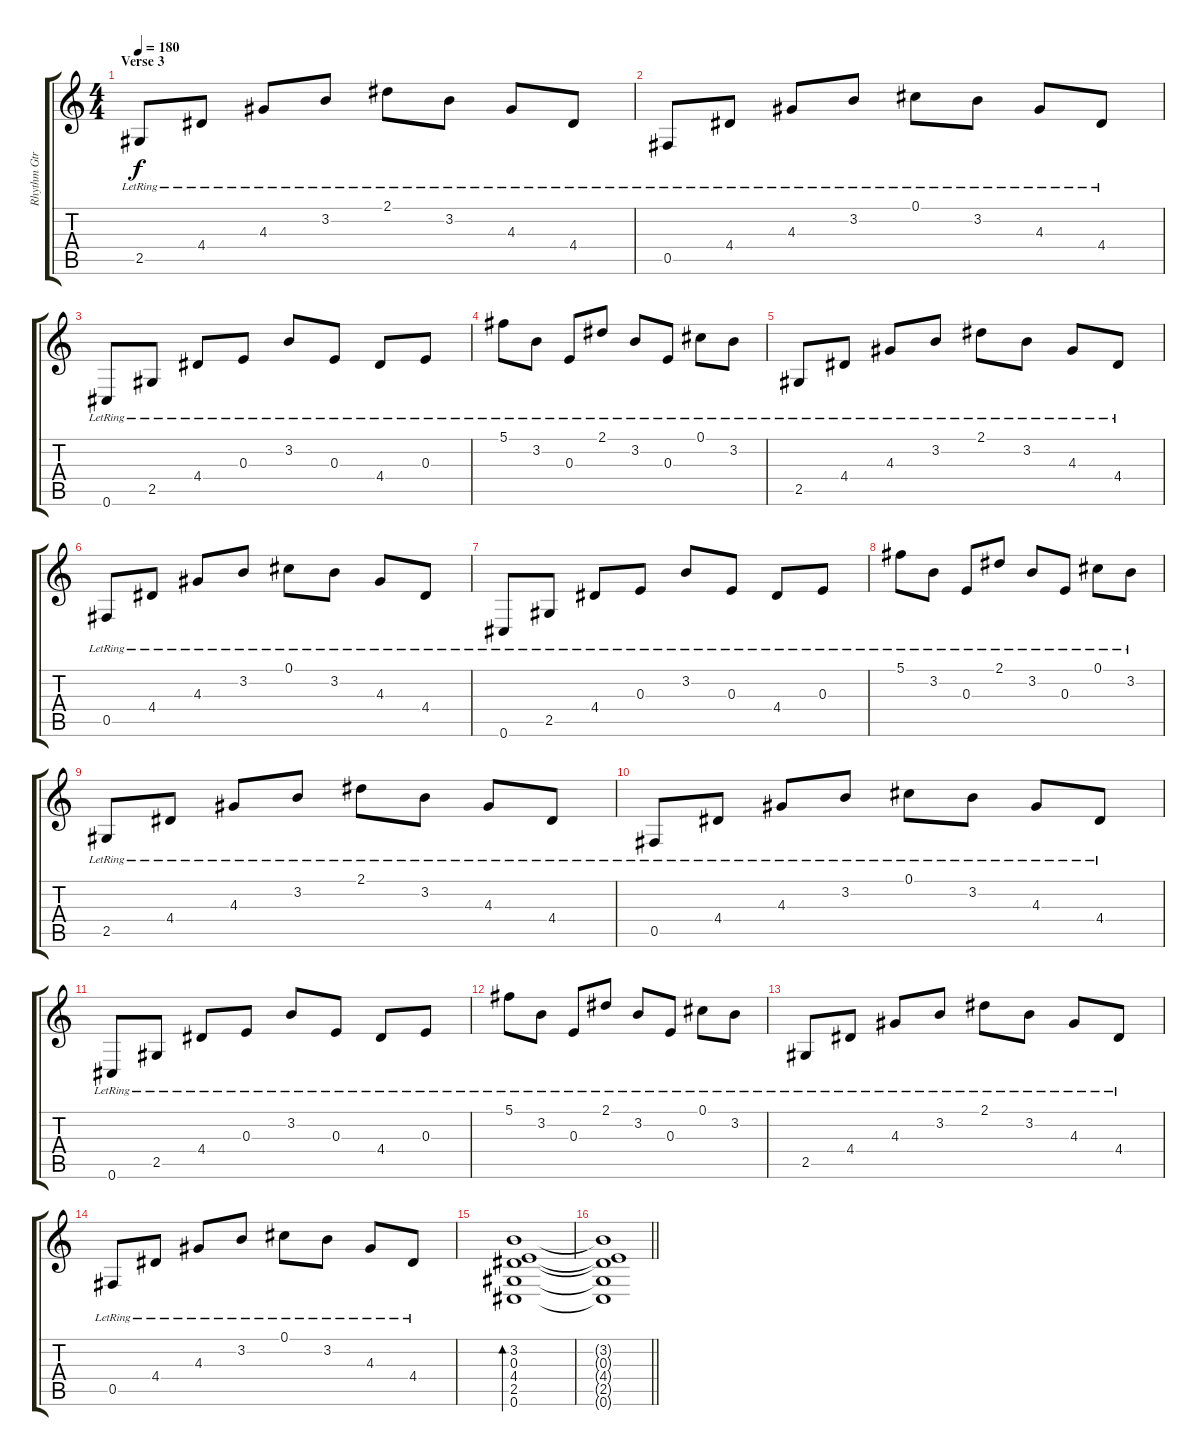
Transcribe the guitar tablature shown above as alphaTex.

\track ("Rhythm Gtr" "Rhythm Gtr") {instrument acousticguitarsteel}
\staff {score tabs}
\tuning (Db4 Ab3 E3 B2 Gb2 Db2) {hide}
\ts (4 4)
\section ("" "Verse 3")
\tempo 180
\clef g2
\ks c
2.5{lr}.8{dy f} 4.4{lr}.8 4.3{lr}.8 3.2{lr}.8 2.1{lr}.8 3.2{lr}.8 4.3{lr}.8 4.4{lr}.8 |
0.5{lr}.8 4.4{lr}.8 4.3{lr}.8 3.2{lr}.8 0.1{lr}.8 3.2{lr}.8 4.3{lr}.8 4.4{lr}.8 |
0.6{lr}.8 2.5{lr}.8 4.4{lr}.8 0.3{lr}.8 3.2{lr}.8 0.3{lr}.8 4.4{lr}.8 0.3{lr}.8 |
5.1{lr}.8 3.2{lr}.8 0.3{lr}.8 2.1{lr}.8 3.2{lr}.8 0.3{lr}.8 0.1{lr}.8 3.2{lr}.8 |
2.5{lr}.8 4.4{lr}.8 4.3{lr}.8 3.2{lr}.8 2.1{lr}.8 3.2{lr}.8 4.3{lr}.8 4.4{lr}.8 |
0.5{lr}.8 4.4{lr}.8 4.3{lr}.8 3.2{lr}.8 0.1{lr}.8 3.2{lr}.8 4.3{lr}.8 4.4{lr}.8 |
0.6{lr}.8 2.5{lr}.8 4.4{lr}.8 0.3{lr}.8 3.2{lr}.8 0.3{lr}.8 4.4{lr}.8 0.3{lr}.8 |
5.1{lr}.8 3.2{lr}.8 0.3{lr}.8 2.1{lr}.8 3.2{lr}.8 0.3{lr}.8 0.1{lr}.8 3.2{lr}.8 |
2.5{lr}.8 4.4{lr}.8 4.3{lr}.8 3.2{lr}.8 2.1{lr}.8 3.2{lr}.8 4.3{lr}.8 4.4{lr}.8 |
0.5{lr}.8 4.4{lr}.8 4.3{lr}.8 3.2{lr}.8 0.1{lr}.8 3.2{lr}.8 4.3{lr}.8 4.4{lr}.8 |
0.6{lr}.8 2.5{lr}.8 4.4{lr}.8 0.3{lr}.8 3.2{lr}.8 0.3{lr}.8 4.4{lr}.8 0.3{lr}.8 |
5.1{lr}.8 3.2{lr}.8 0.3{lr}.8 2.1{lr}.8 3.2{lr}.8 0.3{lr}.8 0.1{lr}.8 3.2{lr}.8 |
2.5{lr}.8 4.4{lr}.8 4.3{lr}.8 3.2{lr}.8 2.1{lr}.8 3.2{lr}.8 4.3{lr}.8 4.4{lr}.8 |
0.5{lr}.8 4.4{lr}.8 4.3{lr}.8 3.2{lr}.8 0.1{lr}.8 3.2{lr}.8 4.3{lr}.8 4.4{lr}.8 |
(3.2 0.3 4.4 2.5 0.6).1{bd 480} |
\barLineRight lightlight
(3.2{t} 0.3{t} 4.4{t} 2.5{t} 0.6{t}).1
